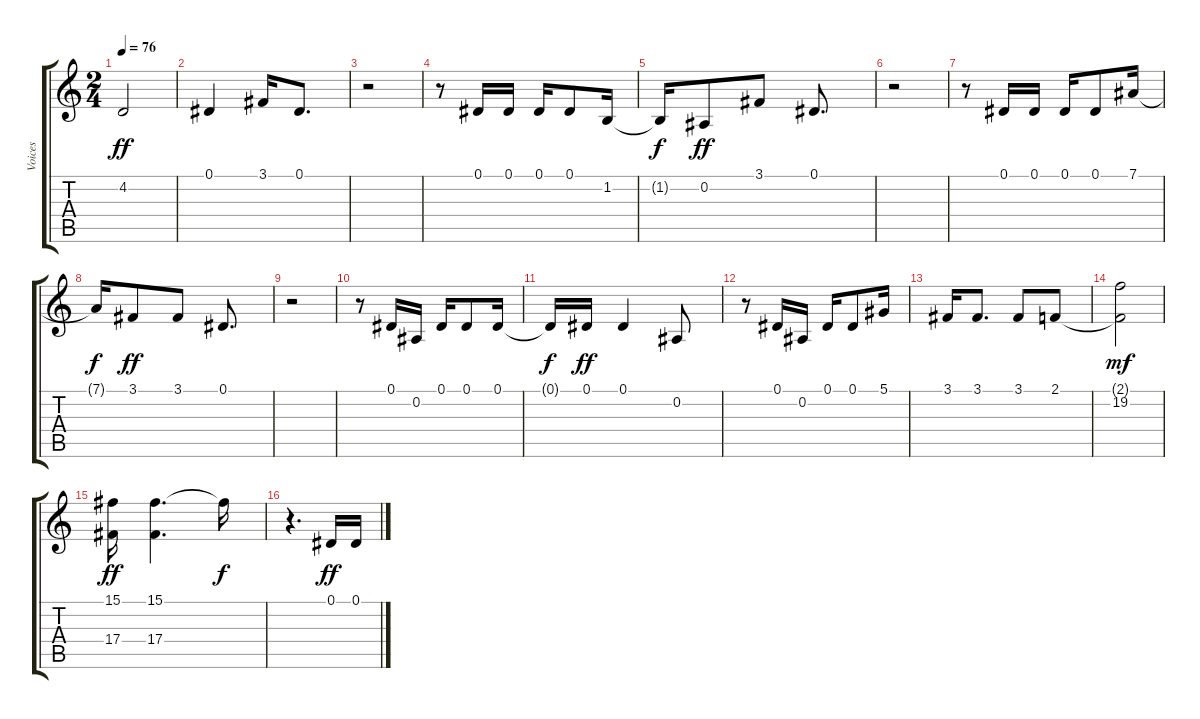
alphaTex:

\track ("Voices" "Voices") {instrument englishhorn}
\staff {score tabs}
\tuning (Eb4 Bb3 Gb3 Db3 Ab2 Eb2) {hide}
\ts (2 4)
\tempo 76
\clef g2
\ks c
4.2.2{dy ff} |
0.1.4 3.1.16 0.1.8{d} |
r.2 |
r.8{instrument englishhorn} 0.1.16 0.1.16 0.1.16 0.1.8 1.2.16 |
1.2{t}.16{dy f} 0.2.8{dy ff} 3.1.8 0.1.8{d} |
r.2 |
r.8 0.1.16 0.1.16 0.1.16 0.1.8 7.1.16 |
7.1{t}.16{dy f} 3.1.8{dy ff} 3.1.8 0.1.8{d} |
r.2 |
r.8 0.1.16 0.2.16 0.1.16 0.1.8 0.1.16 |
0.1{t}.16{dy f} 0.1.16{dy ff} 0.1.4 0.2.8 |
r.8 0.1.16 0.2.16 0.1.16 0.1.8 5.1.16 |
3.1.16 3.1.8{d} 3.1.8 2.1.8 |
(2.1{t} 19.2).2{dy mf} |
(15.1 17.4).16{dy ff} (15.1 17.4).4{d} 15.1{t}.16{dy f} |
r.4{d instrument sitar} 0.1.16{dy ff} 0.1.16
